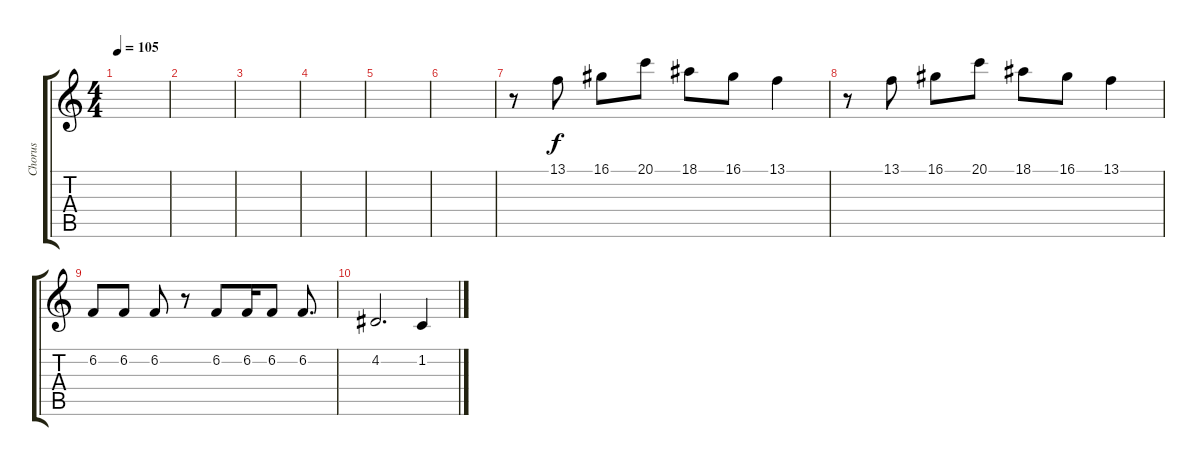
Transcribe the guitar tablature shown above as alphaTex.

\track ("Chorus" "Chorus") {instrument lead6voice}
\staff {score tabs}
\tuning (E4 B3 G3 D3 A2 E2) {hide}
\ts (4 4)
\tempo 105
\clef g2
\ks c
|
|
|
|
|
|
r.8 13.1.8 16.1.8 20.1.8 18.1.8 16.1.8 13.1.4 |
r.8 13.1.8 16.1.8 20.1.8 18.1.8 16.1.8 13.1.4 |
6.2.8{dy f} 6.2.8 6.2.8 r.8 6.2.8 6.2.16 6.2.8 6.2.8{d} |
4.2.2{d} 1.2.4
